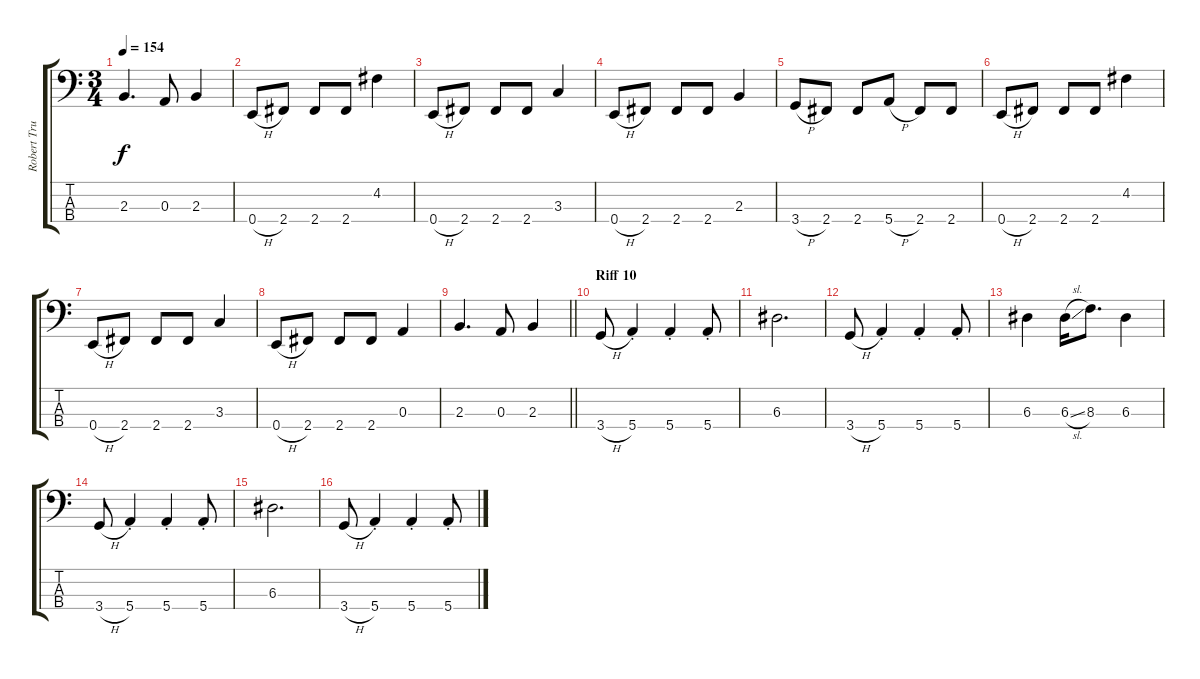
\track ("Robert Trujilo" "Robert Tru") {instrument electricbassfinger}
\staff {score tabs}
\tuning (G2 D2 A1 E1) {hide}
\ts (3 4)
\tempo 154
\clef f4
\ks c
2.3.4{d dy f} 0.3.8 2.3.4 |
0.4{h}.8 2.4.8 2.4.8 2.4.8 4.2.4 |
0.4{h}.8 2.4.8 2.4.8 2.4.8 3.3.4 |
0.4{h}.8 2.4.8 2.4.8 2.4.8 2.3.4 |
3.4{h}.8 2.4.8 2.4.8 5.4{h}.8 2.4.8 2.4.8 |
0.4{h}.8 2.4.8 2.4.8 2.4.8 4.2.4 |
0.4{h}.8 2.4.8 2.4.8 2.4.8 3.3.4 |
0.4{h}.8 2.4.8 2.4.8 2.4.8 0.3.4 |
\barLineRight lightlight
2.3.4{d} 0.3.8 2.3.4 |
\section ("" "Riff 10")
3.4{h}.8 5.4{st}.4 5.4{st}.4 5.4{st}.8 |
6.3.2{d} |
3.4{h}.8 5.4{st}.4 5.4{st}.4 5.4{st}.8 |
6.3.4 6.3{sl}.16 8.3.8{d} 6.3.4 |
3.4{h}.8 5.4{st}.4 5.4{st}.4 5.4{st}.8 |
6.3.2{d} |
3.4{h}.8 5.4{st}.4 5.4{st}.4 5.4{st}.8
